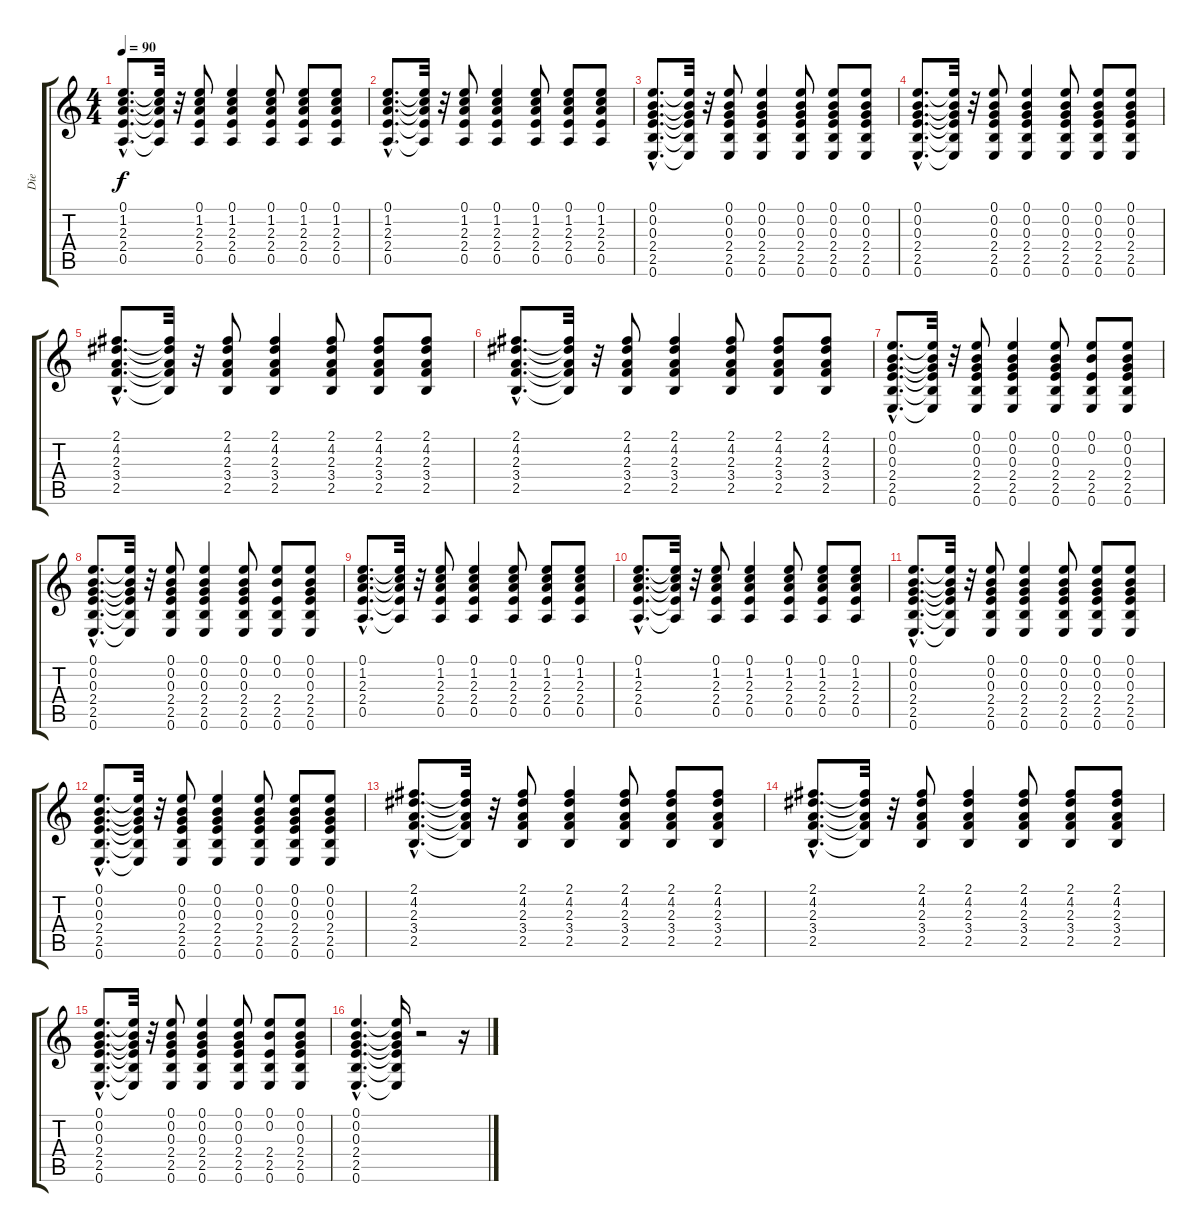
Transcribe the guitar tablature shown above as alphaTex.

\track ("Die" "Die") {instrument overdrivenguitar}
\staff {score tabs}
\tuning (E4 B3 G3 D3 A2 E2) {hide}
\ts (4 4)
\tempo 90
\clef g2
\ks c
(0.1{hac} 1.2{hac} 2.3{hac} 2.4{hac} 0.5{hac}).8{d dy f balance 0} (0.1{t} 1.2{t} 2.3{t} 2.4{t} 0.5{t}).32 r.32 (0.1 1.2 2.3 2.4 0.5).8 (0.1 1.2 2.3 2.4 0.5).4 (0.1 1.2 2.3 2.4 0.5).8 (0.1 1.2 2.3 2.4 0.5).8 (0.1 1.2 2.3 2.4 0.5).8 |
(0.1{hac} 1.2{hac} 2.3{hac} 2.4{hac} 0.5{hac}).8{d} (0.1{t} 1.2{t} 2.3{t} 2.4{t} 0.5{t}).32 r.32 (0.1 1.2 2.3 2.4 0.5).8 (0.1 1.2 2.3 2.4 0.5).4 (0.1 1.2 2.3 2.4 0.5).8 (0.1 1.2 2.3 2.4 0.5).8 (0.1 1.2 2.3 2.4 0.5).8 |
(0.1{hac} 0.2{hac} 0.3{hac} 2.4{hac} 2.5{hac} 0.6{hac}).8{d balance 16} (0.1{t} 0.2{t} 0.3{t} 2.4{t} 2.5{t} 0.6{t}).32 r.32 (0.1 0.2 0.3 2.4 2.5 0.6).8 (0.1 0.2 0.3 2.4 2.5 0.6).4 (0.1 0.2 0.3 2.4 2.5 0.6).8 (0.1 0.2 0.3 2.4 2.5 0.6).8 (0.1 0.2 0.3 2.4 2.5 0.6).8 |
(0.1{hac} 0.2{hac} 0.3{hac} 2.4{hac} 2.5{hac} 0.6{hac}).8{d} (0.1{t} 0.2{t} 0.3{t} 2.4{t} 2.5{t} 0.6{t}).32 r.32 (0.1 0.2 0.3 2.4 2.5 0.6).8 (0.1 0.2 0.3 2.4 2.5 0.6).4 (0.1 0.2 0.3 2.4 2.5 0.6).8 (0.1 0.2 0.3 2.4 2.5 0.6).8 (0.1 0.2 0.3 2.4 2.5 0.6).8 |
(2.1{hac} 4.2{hac} 2.3{hac} 3.4{hac} 2.5{hac}).8{d balance 0} (2.1{t} 4.2{t} 2.3{t} 3.4{t} 2.5{t}).32 r.32 (2.1 4.2 2.3 3.4 2.5).8 (2.1 4.2 2.3 3.4 2.5).4 (2.1 4.2 2.3 3.4 2.5).8 (2.1 4.2 2.3 3.4 2.5).8 (2.1 4.2 2.3 3.4 2.5).8 |
(2.1{hac} 4.2{hac} 2.3{hac} 3.4{hac} 2.5{hac}).8{d} (2.1{t} 4.2{t} 2.3{t} 3.4{t} 2.5{t}).32 r.32 (2.1 4.2 2.3 3.4 2.5).8 (2.1 4.2 2.3 3.4 2.5).4 (2.1 4.2 2.3 3.4 2.5).8 (2.1 4.2 2.3 3.4 2.5).8 (2.1 4.2 2.3 3.4 2.5).8 |
(0.1{hac} 0.2{hac} 0.3{hac} 2.4{hac} 2.5{hac} 0.6{hac}).8{d balance 16} (0.1{t} 0.2{t} 0.3{t} 2.4{t} 2.5{t} 0.6{t}).32 r.32 (0.1 0.2 0.3 2.4 2.5 0.6).8 (0.1 0.2 0.3 2.4 2.5 0.6).4 (0.1 0.2 0.3 2.4 2.5 0.6).8 (0.1 0.2 2.4 2.5 0.6).8 (0.1 0.2 0.3 2.4 2.5 0.6).8 |
(0.1{hac} 0.2{hac} 0.3{hac} 2.4{hac} 2.5{hac} 0.6{hac}).8{d} (0.1{t} 0.2{t} 0.3{t} 2.4{t} 2.5{t} 0.6{t}).32 r.32 (0.1 0.2 0.3 2.4 2.5 0.6).8 (0.1 0.2 0.3 2.4 2.5 0.6).4 (0.1 0.2 0.3 2.4 2.5 0.6).8 (0.1 0.2 2.4 2.5 0.6).8 (0.1 0.2 0.3 2.4 2.5 0.6).8 |
(0.1{hac} 1.2{hac} 2.3{hac} 2.4{hac} 0.5{hac}).8{d balance 0} (0.1{t} 1.2{t} 2.3{t} 2.4{t} 0.5{t}).32 r.32 (0.1 1.2 2.3 2.4 0.5).8 (0.1 1.2 2.3 2.4 0.5).4 (0.1 1.2 2.3 2.4 0.5).8 (0.1 1.2 2.3 2.4 0.5).8 (0.1 1.2 2.3 2.4 0.5).8 |
(0.1{hac} 1.2{hac} 2.3{hac} 2.4{hac} 0.5{hac}).8{d} (0.1{t} 1.2{t} 2.3{t} 2.4{t} 0.5{t}).32 r.32 (0.1 1.2 2.3 2.4 0.5).8 (0.1 1.2 2.3 2.4 0.5).4 (0.1 1.2 2.3 2.4 0.5).8 (0.1 1.2 2.3 2.4 0.5).8 (0.1 1.2 2.3 2.4 0.5).8 |
(0.1{hac} 0.2{hac} 0.3{hac} 2.4{hac} 2.5{hac} 0.6{hac}).8{d balance 16} (0.1{t} 0.2{t} 0.3{t} 2.4{t} 2.5{t} 0.6{t}).32 r.32 (0.1 0.2 0.3 2.4 2.5 0.6).8 (0.1 0.2 0.3 2.4 2.5 0.6).4 (0.1 0.2 0.3 2.4 2.5 0.6).8 (0.1 0.2 0.3 2.4 2.5 0.6).8 (0.1 0.2 0.3 2.4 2.5 0.6).8 |
(0.1{hac} 0.2{hac} 0.3{hac} 2.4{hac} 2.5{hac} 0.6{hac}).8{d} (0.1{t} 0.2{t} 0.3{t} 2.4{t} 2.5{t} 0.6{t}).32 r.32 (0.1 0.2 0.3 2.4 2.5 0.6).8 (0.1 0.2 0.3 2.4 2.5 0.6).4 (0.1 0.2 0.3 2.4 2.5 0.6).8 (0.1 0.2 0.3 2.4 2.5 0.6).8 (0.1 0.2 0.3 2.4 2.5 0.6).8 |
(2.1{hac} 4.2{hac} 2.3{hac} 3.4{hac} 2.5{hac}).8{d balance 0} (2.1{t} 4.2{t} 2.3{t} 3.4{t} 2.5{t}).32 r.32 (2.1 4.2 2.3 3.4 2.5).8 (2.1 4.2 2.3 3.4 2.5).4 (2.1 4.2 2.3 3.4 2.5).8 (2.1 4.2 2.3 3.4 2.5).8 (2.1 4.2 2.3 3.4 2.5).8 |
(2.1{hac} 4.2{hac} 2.3{hac} 3.4{hac} 2.5{hac}).8{d} (2.1{t} 4.2{t} 2.3{t} 3.4{t} 2.5{t}).32 r.32 (2.1 4.2 2.3 3.4 2.5).8 (2.1 4.2 2.3 3.4 2.5).4 (2.1 4.2 2.3 3.4 2.5).8 (2.1 4.2 2.3 3.4 2.5).8 (2.1 4.2 2.3 3.4 2.5).8 |
(0.1{hac} 0.2{hac} 0.3{hac} 2.4{hac} 2.5{hac} 0.6{hac}).8{d balance 14} (0.1{t} 0.2{t} 0.3{t} 2.4{t} 2.5{t} 0.6{t}).32 r.32 (0.1 0.2 0.3 2.4 2.5 0.6).8 (0.1 0.2 0.3 2.4 2.5 0.6).4 (0.1 0.2 0.3 2.4 2.5 0.6).8 (0.1 0.2 2.4 2.5 0.6).8 (0.1 0.2 0.3 2.4 2.5 0.6).8 |
(0.1{hac} 0.2{hac} 0.3{hac} 2.4{hac} 2.5{hac} 0.6{hac}).4{d} (0.1{t} 0.2{t} 0.3{t} 2.4{t} 2.5{t} 0.6{t}).16 r.2 r.16
